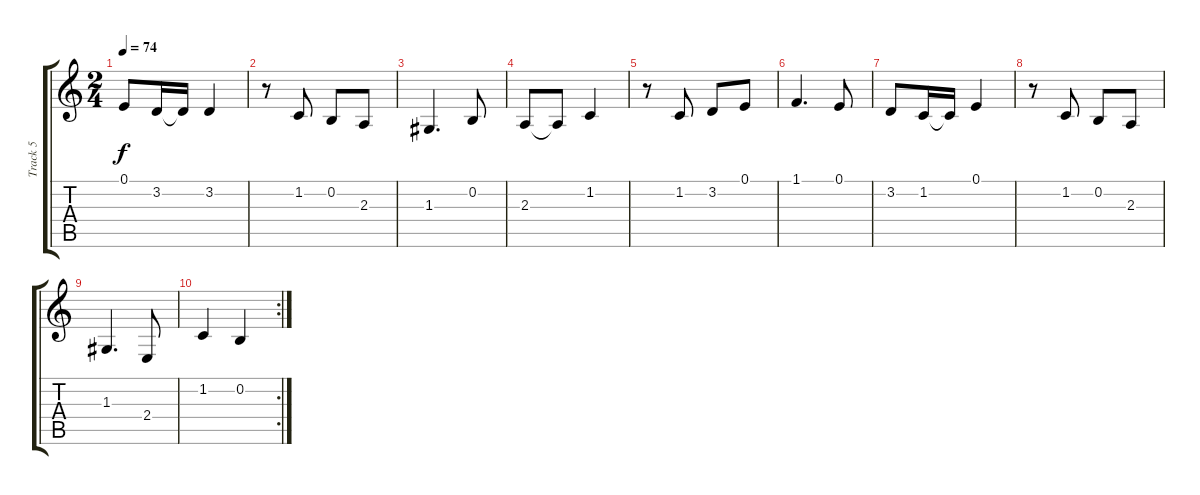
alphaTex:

\track ("Track 5" "Track 5") {instrument stringensemble2}
\staff {score tabs}
\tuning (E4 B3 G3 D3 A2 E2) {hide}
\ts (2 4)
\tempo 74
\clef g2
\ks c
0.1.8{dy f} 3.2.16 3.2{t}.16 3.2.4 |
r.8 1.2.8 0.2.8 2.3.8 |
1.3.4{d} 0.2.8 |
2.3.8 2.3{t}.8 1.2.4 |
r.8 1.2.8 3.2.8 0.1.8 |
1.1.4{d} 0.1.8 |
3.2.8 1.2.16 1.2{t}.16 0.1.4 |
r.8 1.2.8 0.2.8 2.3.8 |
1.3.4{d} 2.4.8 |
\rc 2
1.2.4 0.2.4
